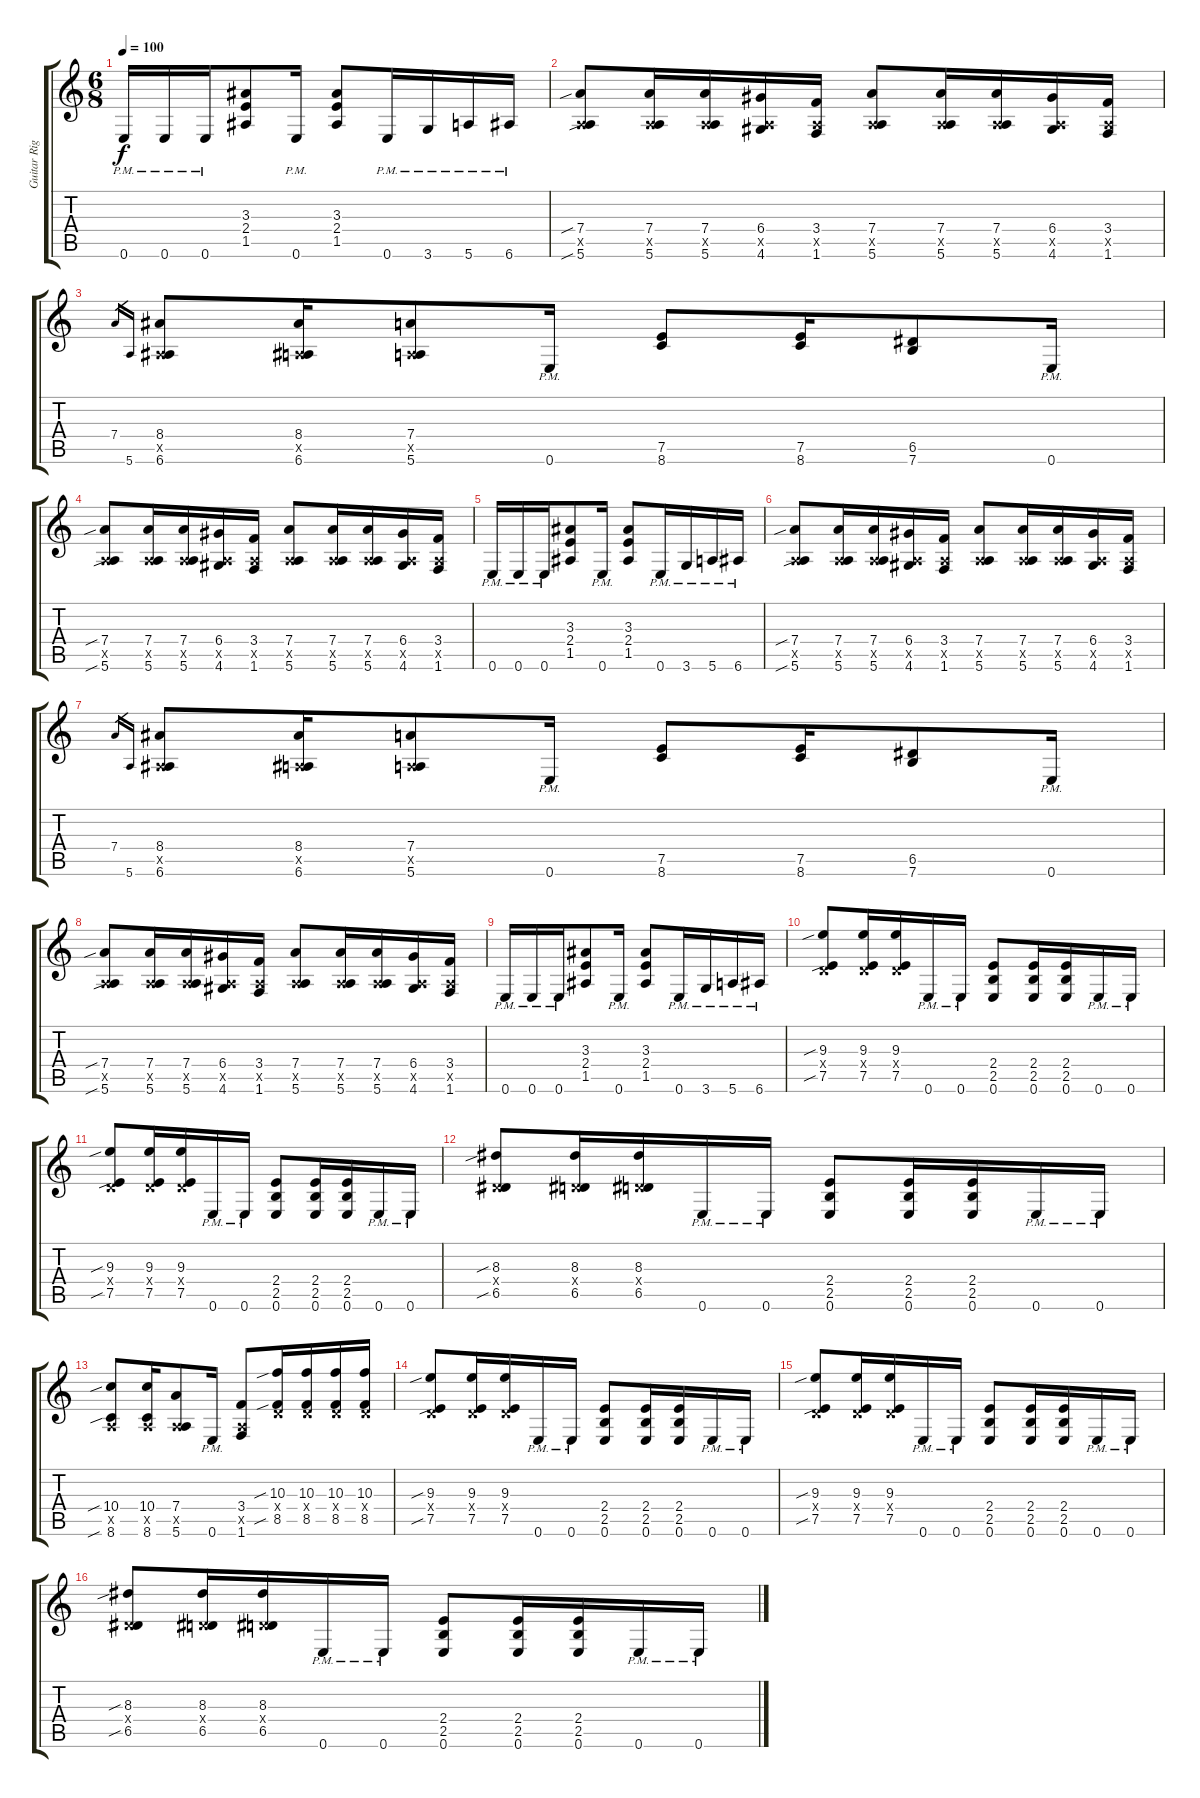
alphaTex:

\track ("Guitar Right" "Guitar Rig") {instrument distortionguitar}
\staff {score tabs}
\tuning (E4 B3 G3 D3 A2 E2) {hide}
\ts (6 8)
\tempo 100
\clef g2
\ks c
0.6{pm}.16{dy f} 0.6{pm}.16 0.6{pm}.16 (3.3 2.4 1.5).8 0.6{pm}.16 (3.3 2.4 1.5).8 0.6{pm}.16 3.6{pm}.16 5.6{pm}.16 6.6{pm}.16 |
(7.4{sib} 0.5{x} 5.6{sib}).8 (7.4 0.5{x} 5.6).16 (7.4 0.5{x} 5.6).16 (6.4 0.5{x} 4.6).16 (3.4 0.5{x} 1.6).16 (7.4 0.5{x} 5.6).8 (7.4 0.5{x} 5.6).16 (7.4 0.5{x} 5.6).16 (6.4 0.5{x} 4.6).16 (3.4 0.5{x} 1.6).16 |
7.4.16{gr} 5.6.16{gr} (8.4 0.5{x} 6.6).8 (8.4 0.5{x} 6.6).16 (7.4 0.5{x} 5.6).8 0.6{pm}.16 (7.5 8.6).8 (7.5 8.6).16 (6.5 7.6).8 0.6{pm}.16 |
(7.4{sib} 0.5{x} 5.6{sib}).8 (7.4 0.5{x} 5.6).16 (7.4 0.5{x} 5.6).16 (6.4 0.5{x} 4.6).16 (3.4 0.5{x} 1.6).16 (7.4 0.5{x} 5.6).8 (7.4 0.5{x} 5.6).16 (7.4 0.5{x} 5.6).16 (6.4 0.5{x} 4.6).16 (3.4 0.5{x} 1.6).16 |
0.6{pm}.16 0.6{pm}.16 0.6{pm}.16 (3.3 2.4 1.5).8 0.6{pm}.16 (3.3 2.4 1.5).8 0.6{pm}.16 3.6{pm}.16 5.6{pm}.16 6.6{pm}.16 |
(7.4{sib} 0.5{x} 5.6{sib}).8 (7.4 0.5{x} 5.6).16 (7.4 0.5{x} 5.6).16 (6.4 0.5{x} 4.6).16 (3.4 0.5{x} 1.6).16 (7.4 0.5{x} 5.6).8 (7.4 0.5{x} 5.6).16 (7.4 0.5{x} 5.6).16 (6.4 0.5{x} 4.6).16 (3.4 0.5{x} 1.6).16 |
7.4.16{gr} 5.6.16{gr} (8.4 0.5{x} 6.6).8 (8.4 0.5{x} 6.6).16 (7.4 0.5{x} 5.6).8 0.6{pm}.16 (7.5 8.6).8 (7.5 8.6).16 (6.5 7.6).8 0.6{pm}.16 |
(7.4{sib} 0.5{x} 5.6{sib}).8 (7.4 0.5{x} 5.6).16 (7.4 0.5{x} 5.6).16 (6.4 0.5{x} 4.6).16 (3.4 0.5{x} 1.6).16 (7.4 0.5{x} 5.6).8 (7.4 0.5{x} 5.6).16 (7.4 0.5{x} 5.6).16 (6.4 0.5{x} 4.6).16 (3.4 0.5{x} 1.6).16 |
0.6{pm}.16 0.6{pm}.16 0.6{pm}.16 (3.3 2.4 1.5).8 0.6{pm}.16 (3.3 2.4 1.5).8 0.6{pm}.16 3.6{pm}.16 5.6{pm}.16 6.6{pm}.16 |
(9.3{sib} 0.4{x} 7.5{sib}).8 (9.3 0.4{x} 7.5).16 (9.3 0.4{x} 7.5).16 0.6{pm}.16 0.6{pm}.16 (2.4 2.5 0.6).8 (2.4 2.5 0.6).16 (2.4 2.5 0.6).16 0.6{pm}.16 0.6{pm}.16 |
(9.3{sib} 0.4{x} 7.5{sib}).8 (9.3 0.4{x} 7.5).16 (9.3 0.4{x} 7.5).16 0.6{pm}.16 0.6{pm}.16 (2.4 2.5 0.6).8 (2.4 2.5 0.6).16 (2.4 2.5 0.6).16 0.6{pm}.16 0.6{pm}.16 |
(8.3{sib} 0.4{x} 6.5{sib}).8 (8.3 0.4{x} 6.5).16 (8.3 0.4{x} 6.5).16 0.6{pm}.16 0.6{pm}.16 (2.4 2.5 0.6).8 (2.4 2.5 0.6).16 (2.4 2.5 0.6).16 0.6{pm}.16 0.6{pm}.16 |
(10.4{sib} 0.5{x} 8.6{sib}).8 (10.4 0.5{x} 8.6).16 (7.4 0.5{x} 5.6).8 0.6{pm}.16 (3.4 0.5{x} 1.6).8 (10.3{sib} 0.4{x} 8.5{sib}).16 (10.3 0.4{x} 8.5).16 (10.3 0.4{x} 8.5).16 (10.3 0.4{x} 8.5).16 |
(9.3{sib} 0.4{x} 7.5{sib}).8 (9.3 0.4{x} 7.5).16 (9.3 0.4{x} 7.5).16 0.6{pm}.16 0.6{pm}.16 (2.4 2.5 0.6).8 (2.4 2.5 0.6).16 (2.4 2.5 0.6).16 0.6{pm}.16 0.6{pm}.16 |
(9.3{sib} 0.4{x} 7.5{sib}).8 (9.3 0.4{x} 7.5).16 (9.3 0.4{x} 7.5).16 0.6{pm}.16 0.6{pm}.16 (2.4 2.5 0.6).8 (2.4 2.5 0.6).16 (2.4 2.5 0.6).16 0.6{pm}.16 0.6{pm}.16 |
(8.3{sib} 0.4{x} 6.5{sib}).8 (8.3 0.4{x} 6.5).16 (8.3 0.4{x} 6.5).16 0.6{pm}.16 0.6{pm}.16 (2.4 2.5 0.6).8 (2.4 2.5 0.6).16 (2.4 2.5 0.6).16 0.6{pm}.16 0.6{pm}.16
